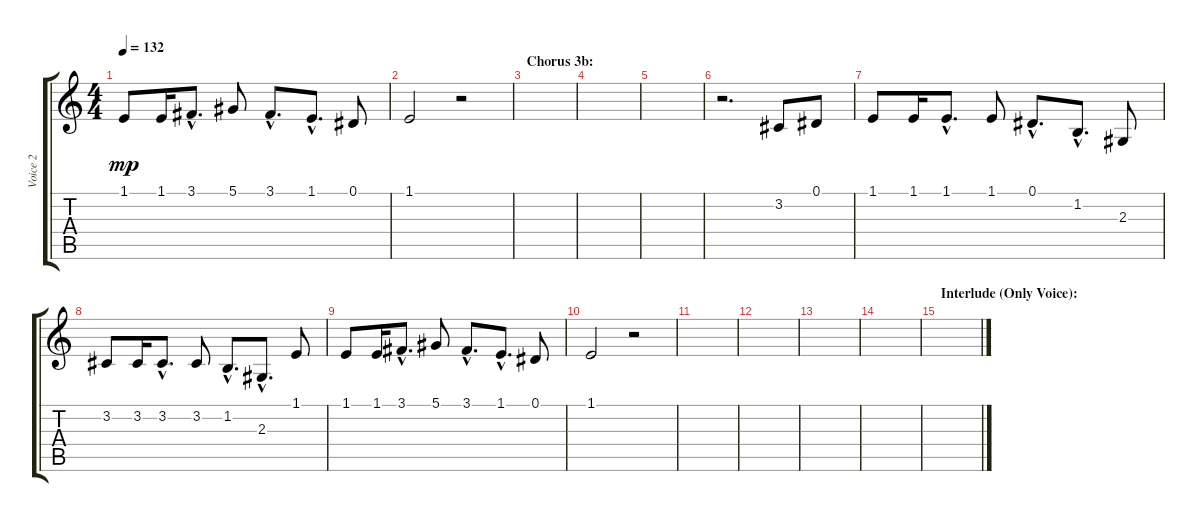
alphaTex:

\track ("Voice 2" "Voice 2") {instrument lead6voice}
\staff {score tabs}
\tuning (Eb4 Bb3 Gb3 Db3 Ab2 Eb2) {hide}
\ts (4 4)
\tempo 132
\clef g2
\ks c
1.1.8{dy mp} 1.1.16 3.1{hac}.8{d} 5.1.8 3.1{hac}.8{d} 1.1{hac}.8{d} 0.1.8 |
1.1.2 r.2 |
\section ("" "Chorus 3b:")
|
|
|
r.2{d} 3.2.8 0.1.8 |
1.1.8 1.1.16 1.1{hac}.8{d} 1.1.8 0.1{hac}.8{d} 1.2{hac}.8{d} 2.3.8 |
3.2.8 3.2.16 3.2{hac}.8{d} 3.2.8 1.2{hac}.8{d} 2.3{hac}.8{d} 1.1.8 |
1.1.8 1.1.16 3.1{hac}.8{d} 5.1.8 3.1{hac}.8{d} 1.1{hac}.8{d} 0.1.8 |
1.1.2 r.2 |
|
|
|
|
\section ("" "Interlude (Only Voice):")
